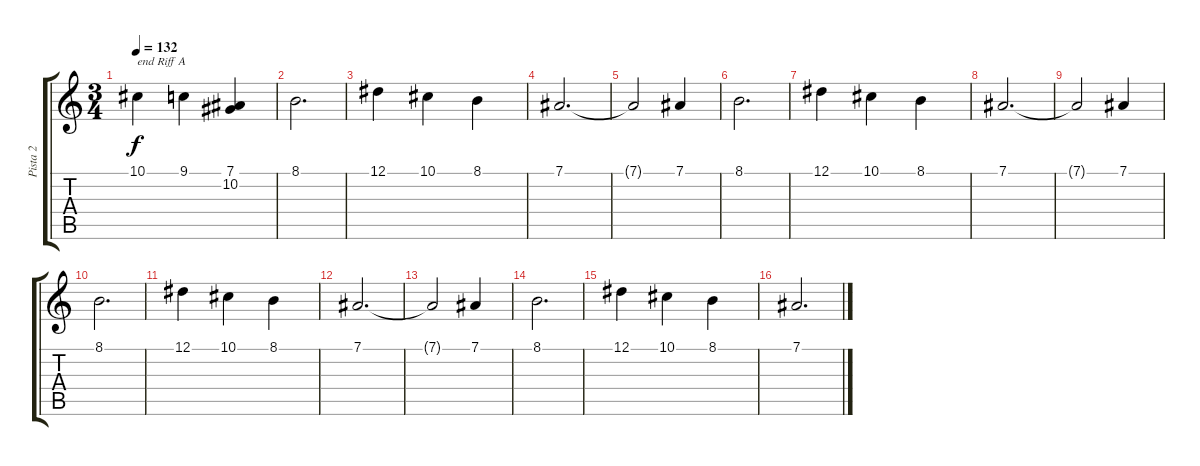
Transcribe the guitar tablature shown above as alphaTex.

\track ("Pista 2" "Pista 2") {instrument fiddle}
\staff {score tabs}
\tuning (Eb4 Bb3 Gb3 Db3 Ab2 Eb2) {hide}
\ts (3 4)
\tempo 132
\clef g2
\ks c
10.1.4{txt "end Riff A" dy f} 9.1.4 (7.1 10.2).4 |
8.1.2{d volume 5} |
12.1.4 10.1.4 8.1.4 |
7.1.2{d} |
7.1{t}.2 7.1.4 |
8.1.2{d} |
12.1.4 10.1.4 8.1.4 |
7.1.2{d} |
7.1{t}.2 7.1.4 |
8.1.2{d} |
12.1.4 10.1.4 8.1.4 |
7.1.2{d} |
7.1{t}.2 7.1.4 |
8.1.2{d} |
12.1.4 10.1.4 8.1.4 |
7.1.2{d}
